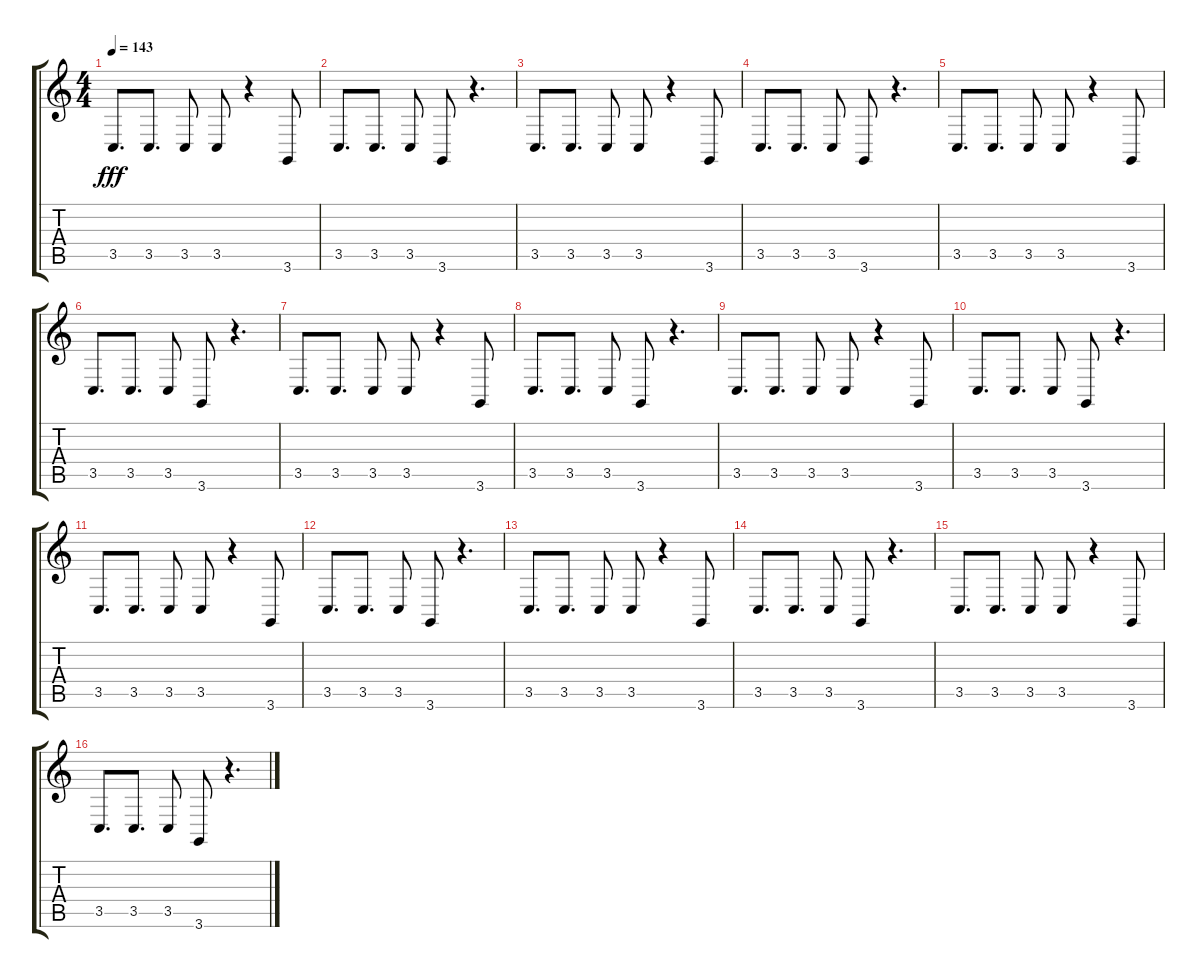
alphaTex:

\track "" {instrument melodictom}
\staff {score tabs}
\tuning (E4 B3 G3 D3 A2 E2) {hide}
\ts (4 4)
\tempo 143
\clef g2
\ks c
3.5.8{d dy fff} 3.5.8{d} 3.5.8 3.5.8 r.4 3.6.8 |
3.5.8{d} 3.5.8{d} 3.5.8 3.6.8 r.4{d} |
3.5.8{d} 3.5.8{d} 3.5.8 3.5.8 r.4 3.6.8 |
3.5.8{d} 3.5.8{d} 3.5.8 3.6.8 r.4{d} |
3.5.8{d} 3.5.8{d} 3.5.8 3.5.8 r.4 3.6.8 |
3.5.8{d} 3.5.8{d} 3.5.8 3.6.8 r.4{d} |
3.5.8{d} 3.5.8{d} 3.5.8 3.5.8 r.4 3.6.8 |
3.5.8{d} 3.5.8{d} 3.5.8 3.6.8 r.4{d} |
3.5.8{d} 3.5.8{d} 3.5.8 3.5.8 r.4 3.6.8 |
3.5.8{d} 3.5.8{d} 3.5.8 3.6.8 r.4{d} |
3.5.8{d} 3.5.8{d} 3.5.8 3.5.8 r.4 3.6.8 |
3.5.8{d} 3.5.8{d} 3.5.8 3.6.8 r.4{d} |
3.5.8{d} 3.5.8{d} 3.5.8 3.5.8 r.4 3.6.8 |
3.5.8{d} 3.5.8{d} 3.5.8 3.6.8 r.4{d} |
3.5.8{d} 3.5.8{d} 3.5.8 3.5.8 r.4 3.6.8 |
3.5.8{d} 3.5.8{d} 3.5.8 3.6.8 r.4{d}
